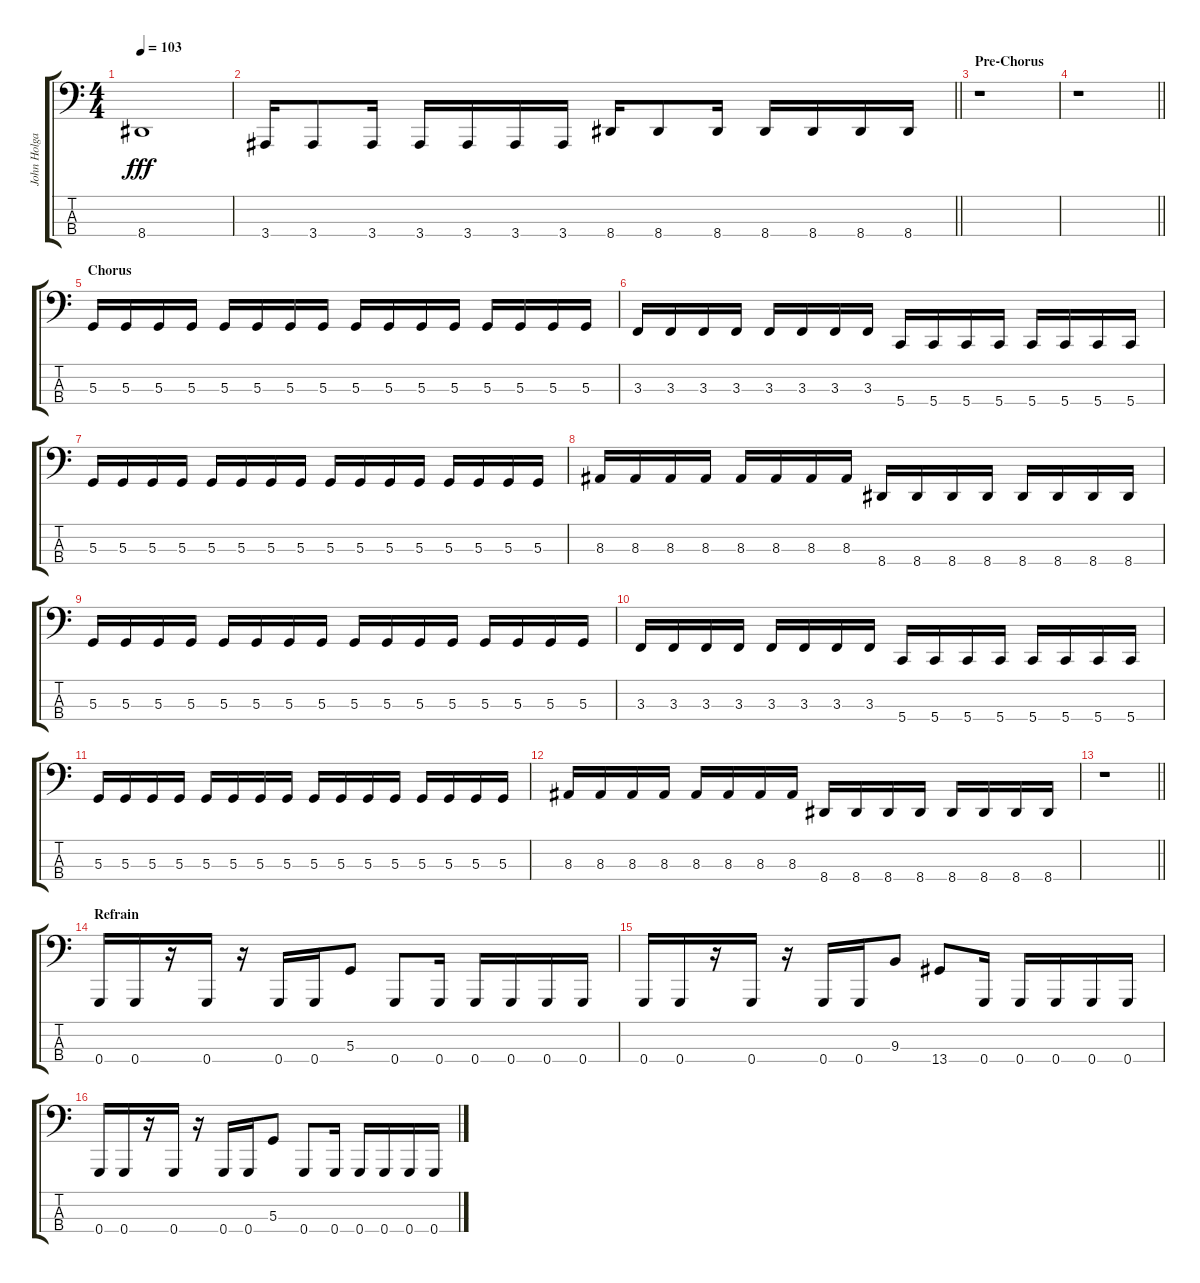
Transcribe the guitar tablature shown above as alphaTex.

\track ("John Holgado - Bass Guitar" "John Holga") {instrument electricbassfinger}
\staff {score tabs}
\tuning (C2 G1 D1 G0) {hide}
\ts (4 4)
\tempo 103
\clef f4
\ks c
8.4.1{dy fff} |
\barLineRight lightlight
3.4.16 3.4.8 3.4.16 3.4.16 3.4.16 3.4.16 3.4.16 8.4.16 8.4.8 8.4.16 8.4.16 8.4.16 8.4.16 8.4.16 |
\section ("" "Pre-Chorus")
r.1 |
\barLineRight lightlight
r.1 |
\section ("" "Chorus")
5.3.16 5.3.16 5.3.16 5.3.16 5.3.16 5.3.16 5.3.16 5.3.16 5.3.16 5.3.16 5.3.16 5.3.16 5.3.16 5.3.16 5.3.16 5.3.16 |
3.3.16 3.3.16 3.3.16 3.3.16 3.3.16 3.3.16 3.3.16 3.3.16 5.4.16 5.4.16 5.4.16 5.4.16 5.4.16 5.4.16 5.4.16 5.4.16 |
5.3.16 5.3.16 5.3.16 5.3.16 5.3.16 5.3.16 5.3.16 5.3.16 5.3.16 5.3.16 5.3.16 5.3.16 5.3.16 5.3.16 5.3.16 5.3.16 |
8.3.16 8.3.16 8.3.16 8.3.16 8.3.16 8.3.16 8.3.16 8.3.16 8.4.16 8.4.16 8.4.16 8.4.16 8.4.16 8.4.16 8.4.16 8.4.16 |
5.3.16 5.3.16 5.3.16 5.3.16 5.3.16 5.3.16 5.3.16 5.3.16 5.3.16 5.3.16 5.3.16 5.3.16 5.3.16 5.3.16 5.3.16 5.3.16 |
3.3.16 3.3.16 3.3.16 3.3.16 3.3.16 3.3.16 3.3.16 3.3.16 5.4.16 5.4.16 5.4.16 5.4.16 5.4.16 5.4.16 5.4.16 5.4.16 |
5.3.16 5.3.16 5.3.16 5.3.16 5.3.16 5.3.16 5.3.16 5.3.16 5.3.16 5.3.16 5.3.16 5.3.16 5.3.16 5.3.16 5.3.16 5.3.16 |
8.3.16 8.3.16 8.3.16 8.3.16 8.3.16 8.3.16 8.3.16 8.3.16 8.4.16 8.4.16 8.4.16 8.4.16 8.4.16 8.4.16 8.4.16 8.4.16 |
\barLineRight lightlight
r.1 |
\section ("" "Refrain")
0.4.16 0.4.16 r.16 0.4.16 r.16 0.4.16 0.4.16 5.3.8 0.4.8 0.4.16 0.4.16 0.4.16 0.4.16 0.4.16 |
0.4.16 0.4.16 r.16 0.4.16 r.16 0.4.16 0.4.16 9.3.8 13.4.8 0.4.16 0.4.16 0.4.16 0.4.16 0.4.16 |
0.4.16 0.4.16 r.16 0.4.16 r.16 0.4.16 0.4.16 5.3.8 0.4.8 0.4.16 0.4.16 0.4.16 0.4.16 0.4.16
